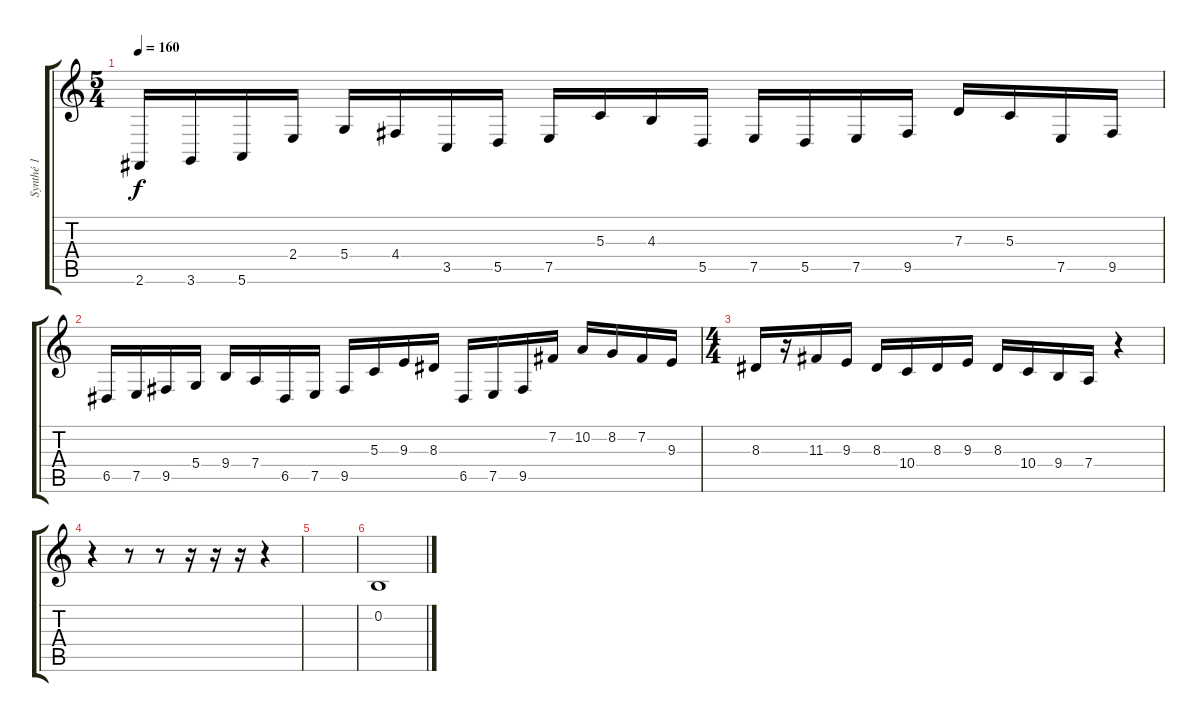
\track ("Synthé 1" "Synthé 1") {instrument lead3calliope}
\staff {score tabs}
\tuning (E4 B3 G3 D3 A2 E2) {hide}
\ts (5 4)
\tempo 160
\clef g2
\ks c
2.6.16{dy f} 3.6.16 5.6.16 2.4.16 5.4.16 4.4.16 3.5.16 5.5.16 7.5.16 5.3.16 4.3.16 5.5.16 7.5.16 5.5.16 7.5.16 9.5.16 7.3.16 5.3.16 7.5.16 9.5.16 |
6.5.16 7.5.16 9.5.16 5.4.16 9.4.16 7.4.16 6.5.16 7.5.16 9.5.16 5.3.16 9.3.16 8.3.16 6.5.16 7.5.16 9.5.16 7.2.16 10.2.16 8.2.16 7.2.16 9.3.16 |
\ts (4 4)
8.3.16 r.16 11.3.16 9.3.16 8.3.16 10.4.16 8.3.16 9.3.16 8.3.16 10.4.16 9.4.16 7.4.16 r.4 |
r.4 r.8 r.8 r.16 r.16 r.16 r.4 |
|
0.2.1
